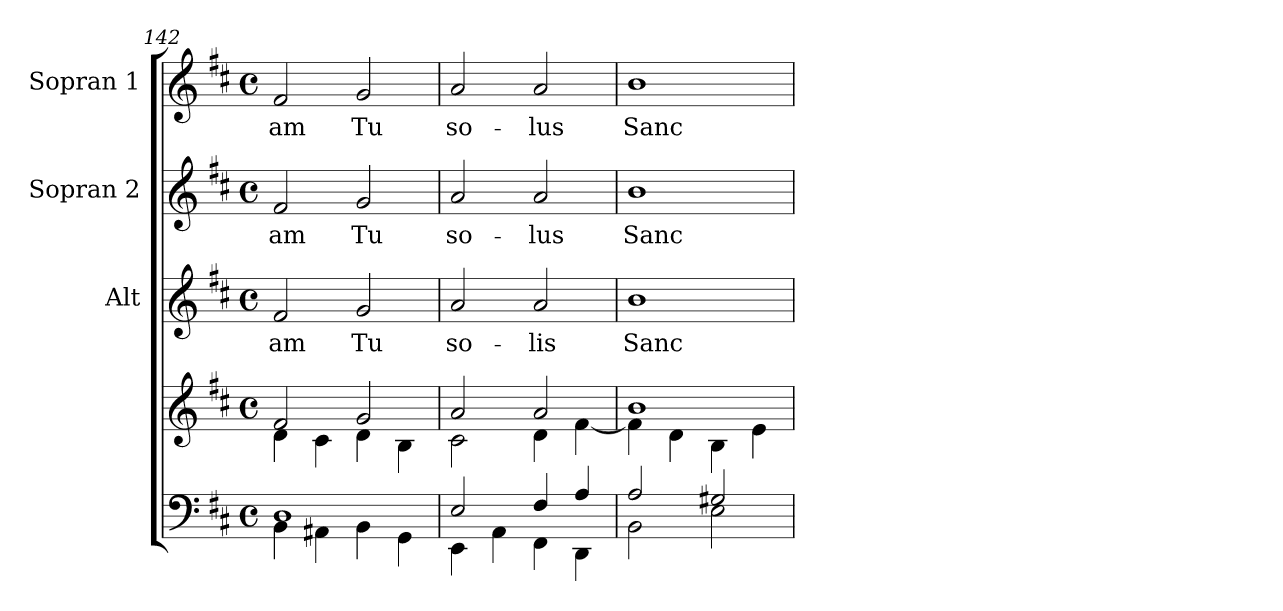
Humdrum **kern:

**kern	**kern	**kern	**text	**kern	**text	**kern	**text
*part4	*part4	*part3	*part3	*part2	*part2	*part1	*part1
*staff5	*staff4	*staff3	*staff3	*staff2	*staff2	*staff1	*staff1
*	*	*I"Alt	*	*I"Sopran 2	*	*I"Sopran 1	*
*	*	*I'A.	*	*I'S. 2	*	*I'S. 1	*
*clefF4	*clefG2	*clefG2	*	*clefG2	*	*clefG2	*
*k[f#c#]	*k[f#c#]	*k[f#c#]	*	*k[f#c#]	*	*k[f#c#]	*
*D:	*D:	*D:	*	*D:	*	*D:	*
*M4/4	*M4/4	*M4/4	*	*M4/4	*	*M4/4	*
*met(c)	*met(c)	*met(c)	*	*met(c)	*	*met(c)	*
=142	=142	=142	=142	=142	=142	=142	=142
*^	*^	*	*	*	*	*	*
!	!	!	!	!	!LO:LY:b	!	!LO:LY:b	!	!LO:LY:b
1D	4BB\	2f#/	4d\	2f#/	-am	2f#/	-am	2f#/	-am
.	4AA#X\	.	4c#\	.	.	.	.	.	.
!	!	!	!	!	!LO:LY:b	!	!LO:LY:b	!	!LO:LY:b
.	4BB\	2g/	4d\	2g/	Tu	2g/	Tu	2g/	Tu
.	4GG\	.	4B\	.	.	.	.	.	.
=143	=143	=143	=143	=143	=143	=143	=143	=143	=143
!	!	!	!	!	!LO:LY:b	!	!LO:LY:b	!	!LO:LY:b
2E/	4EE\	2a/	2c#\	2a/	so-	2a/	so-	2a/	so-
.	4AA\	.	.	.	.	.	.	.	.
!	!	!	!	!	!LO:LY:b	!	!LO:LY:b	!	!LO:LY:b
4F#/	4FF#\	2a/	4d\	2a/	-lis	2a/	-lus	2a/	-lus
4A/	4DD\	.	[<4f#\	.	.	.	.	.	.
=144	=144	=144	=144	=144	=144	=144	=144	=144	=144
!	!	!	!	!	!LO:LY:b	!	!LO:LY:b	!	!LO:LY:b
2A/	2BB\	1b	4f#\]	1b	Sanc-	1b	Sanc-	1b	Sanc-
.	.	.	4d\	.	.	.	.	.	.
2G#X/	2E\	.	4B\	.	.	.	.	.	.
.	.	.	4e\	.	.	.	.	.	.
*v	*v	*	*	*	*	*	*	*	*
*	*v	*v	*	*	*	*	*	*
=	=	=	=	=	=	=	=
*-	*-	*-	*-	*-	*-	*-	*-
